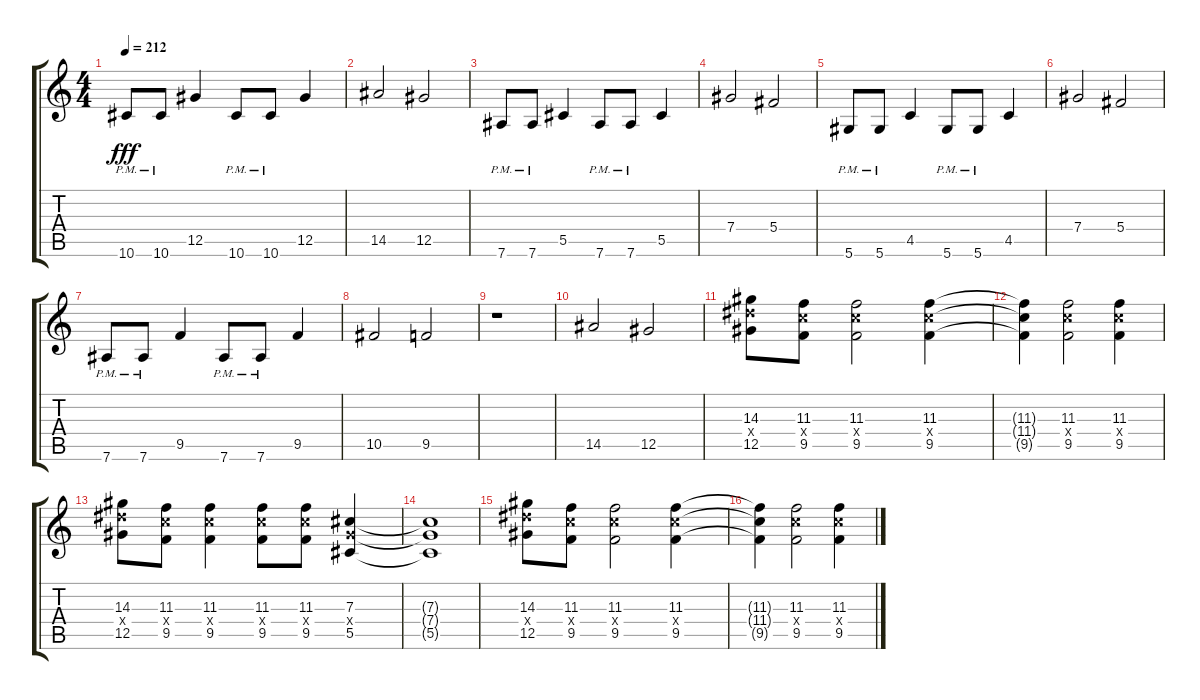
\track "" {instrument distortionguitar}
\staff {score tabs}
\tuning (Eb4 Bb3 Gb3 Db3 Ab2 Eb2) {hide}
\ts (4 4)
\tempo 212
\clef g2
\ks c
10.6{pm}.8{dy fff} 10.6{pm}.8 12.5.4 10.6{pm}.8 10.6{pm}.8 12.5.4 |
14.5.2 12.5.2 |
7.6{pm}.8 7.6{pm}.8 5.5.4 7.6{pm}.8 7.6{pm}.8 5.5.4 |
7.4.2 5.4.2 |
5.6{pm}.8 5.6{pm}.8 4.5.4 5.6{pm}.8 5.6{pm}.8 4.5.4 |
7.4.2 5.4.2 |
7.6{pm}.8 7.6{pm}.8 9.5.4 7.6{pm}.8 7.6{pm}.8 9.5.4 |
10.5.2 9.5.2 |
r.1 |
14.5.2 12.5.2 |
(14.3 14.4{x} 12.5).8 (11.3 11.4{x} 9.5).8 (11.3 11.4{x} 9.5).2 (11.3 11.4{x} 9.5).4 |
(11.3{t} 11.4{t} 9.5{t}).4 (11.3 11.4{x} 9.5).2 (11.3 11.4{x} 9.5).4 |
(14.3 14.4{x} 12.5).8 (11.3 11.4{x} 9.5).8 (11.3 11.4{x} 9.5).4 (11.3 11.4{x} 9.5).8 (11.3 11.4{x} 9.5).8 (7.3 7.4{x} 5.5).4 |
(7.3{t} 7.4{t} 5.5{t}).1 |
(14.3 14.4{x} 12.5).8 (11.3 11.4{x} 9.5).8 (11.3 11.4{x} 9.5).2 (11.3 11.4{x} 9.5).4 |
(11.3{t} 11.4{t} 9.5{t}).4 (11.3 11.4{x} 9.5).2 (11.3 11.4{x} 9.5).4
